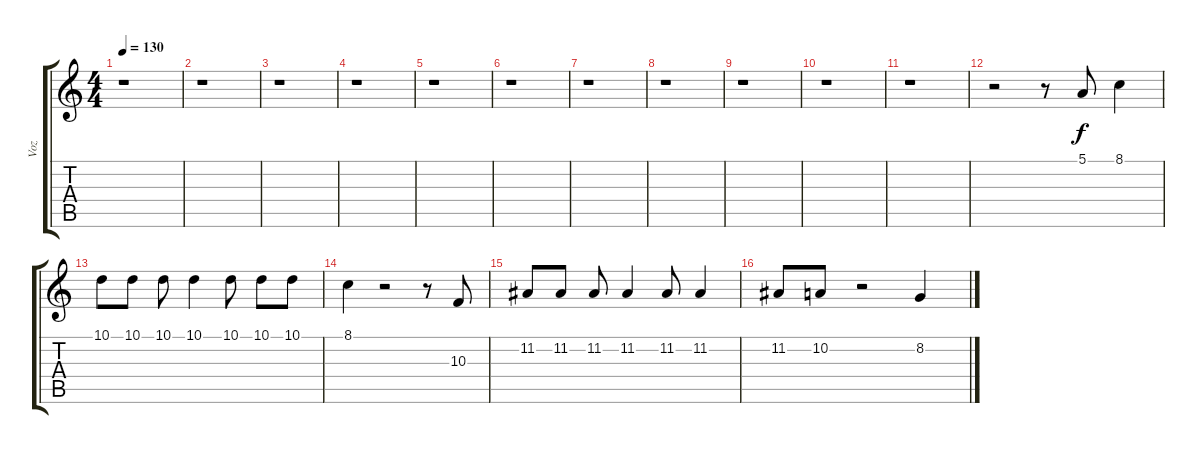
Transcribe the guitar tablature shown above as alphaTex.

\track ("Voz" "Voz") {instrument synthbrass1}
\staff {score tabs}
\tuning (E4 B3 G3 D3 A2 E2) {hide}
\ts (4 4)
\tempo 130
\clef g2
\ks c
r.1{dy f} |
r.1 |
r.1 |
r.1 |
r.1 |
r.1 |
r.1 |
r.1 |
r.1 |
r.1 |
r.1 |
r.2 r.8 5.1.8 8.1.4 |
10.1.8 10.1.8 10.1.8 10.1.4 10.1.8 10.1.8 10.1.8 |
8.1.4 r.2 r.8 10.3.8 |
11.2.8 11.2.8 11.2.8 11.2.4 11.2.8 11.2.4 |
11.2.8 10.2.8 r.2 8.2.4
